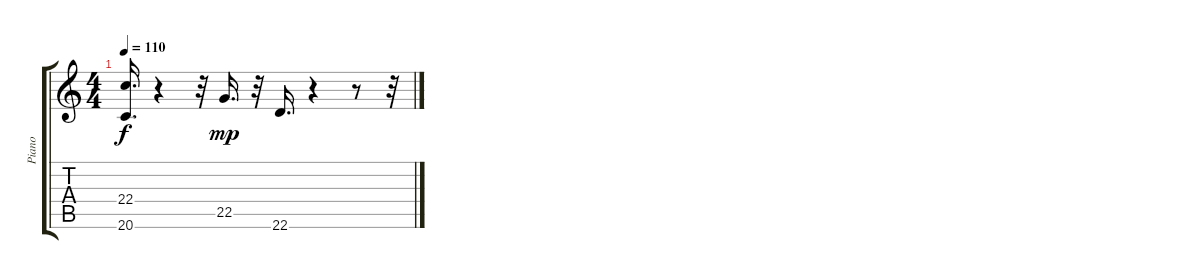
\track ("Piano" "Piano") {instrument brightacousticpiano}
\staff {score tabs}
\tuning (E4 B3 G3 D3 A2 E2) {hide}
\ts (4 4)
\tempo 110
\clef g2
\ks c
(22.4 20.6).16{d dy f} r.4 r.32 22.5.16{d dy mp} r.32 22.6.16{d} r.4 r.8 r.32
